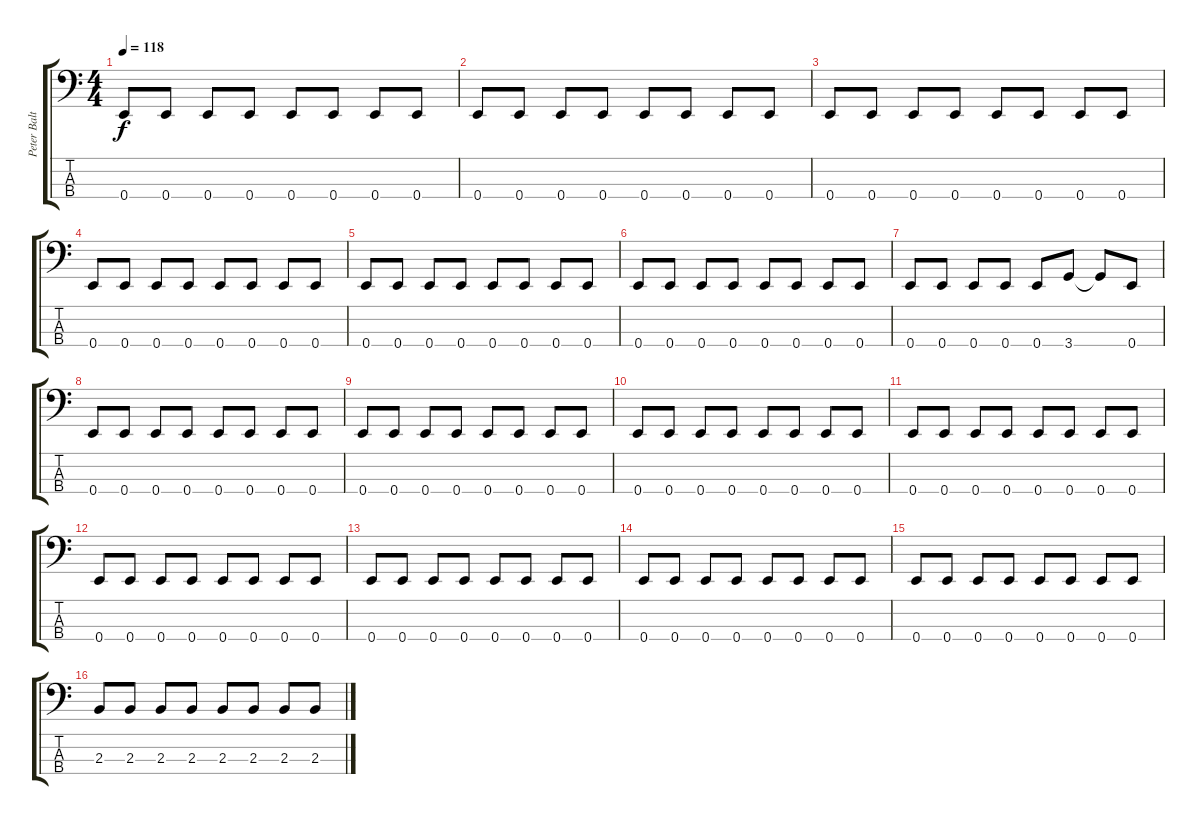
\track ("Peter Baltes" "Peter Balt") {instrument electricbassfinger}
\staff {score tabs}
\tuning (G2 D2 A1 E1) {hide}
\ts (4 4)
\tempo 118
\clef f4
\ks c
0.4.8{dy f} 0.4.8 0.4.8 0.4.8 0.4.8 0.4.8 0.4.8 0.4.8 |
0.4.8 0.4.8 0.4.8 0.4.8 0.4.8 0.4.8 0.4.8 0.4.8 |
0.4.8 0.4.8 0.4.8 0.4.8 0.4.8 0.4.8 0.4.8 0.4.8 |
0.4.8 0.4.8 0.4.8 0.4.8 0.4.8 0.4.8 0.4.8 0.4.8 |
0.4.8 0.4.8 0.4.8 0.4.8 0.4.8 0.4.8 0.4.8 0.4.8 |
0.4.8 0.4.8 0.4.8 0.4.8 0.4.8 0.4.8 0.4.8 0.4.8 |
0.4.8 0.4.8 0.4.8 0.4.8 0.4.8 3.4.8 3.4{t}.8 0.4.8 |
0.4.8 0.4.8 0.4.8 0.4.8 0.4.8 0.4.8 0.4.8 0.4.8 |
0.4.8 0.4.8 0.4.8 0.4.8 0.4.8 0.4.8 0.4.8 0.4.8 |
0.4.8 0.4.8 0.4.8 0.4.8 0.4.8 0.4.8 0.4.8 0.4.8 |
0.4.8 0.4.8 0.4.8 0.4.8 0.4.8 0.4.8 0.4.8 0.4.8 |
0.4.8 0.4.8 0.4.8 0.4.8 0.4.8 0.4.8 0.4.8 0.4.8 |
0.4.8 0.4.8 0.4.8 0.4.8 0.4.8 0.4.8 0.4.8 0.4.8 |
0.4.8 0.4.8 0.4.8 0.4.8 0.4.8 0.4.8 0.4.8 0.4.8 |
0.4.8 0.4.8 0.4.8 0.4.8 0.4.8 0.4.8 0.4.8 0.4.8 |
2.3.8 2.3.8 2.3.8 2.3.8 2.3.8 2.3.8 2.3.8 2.3.8
